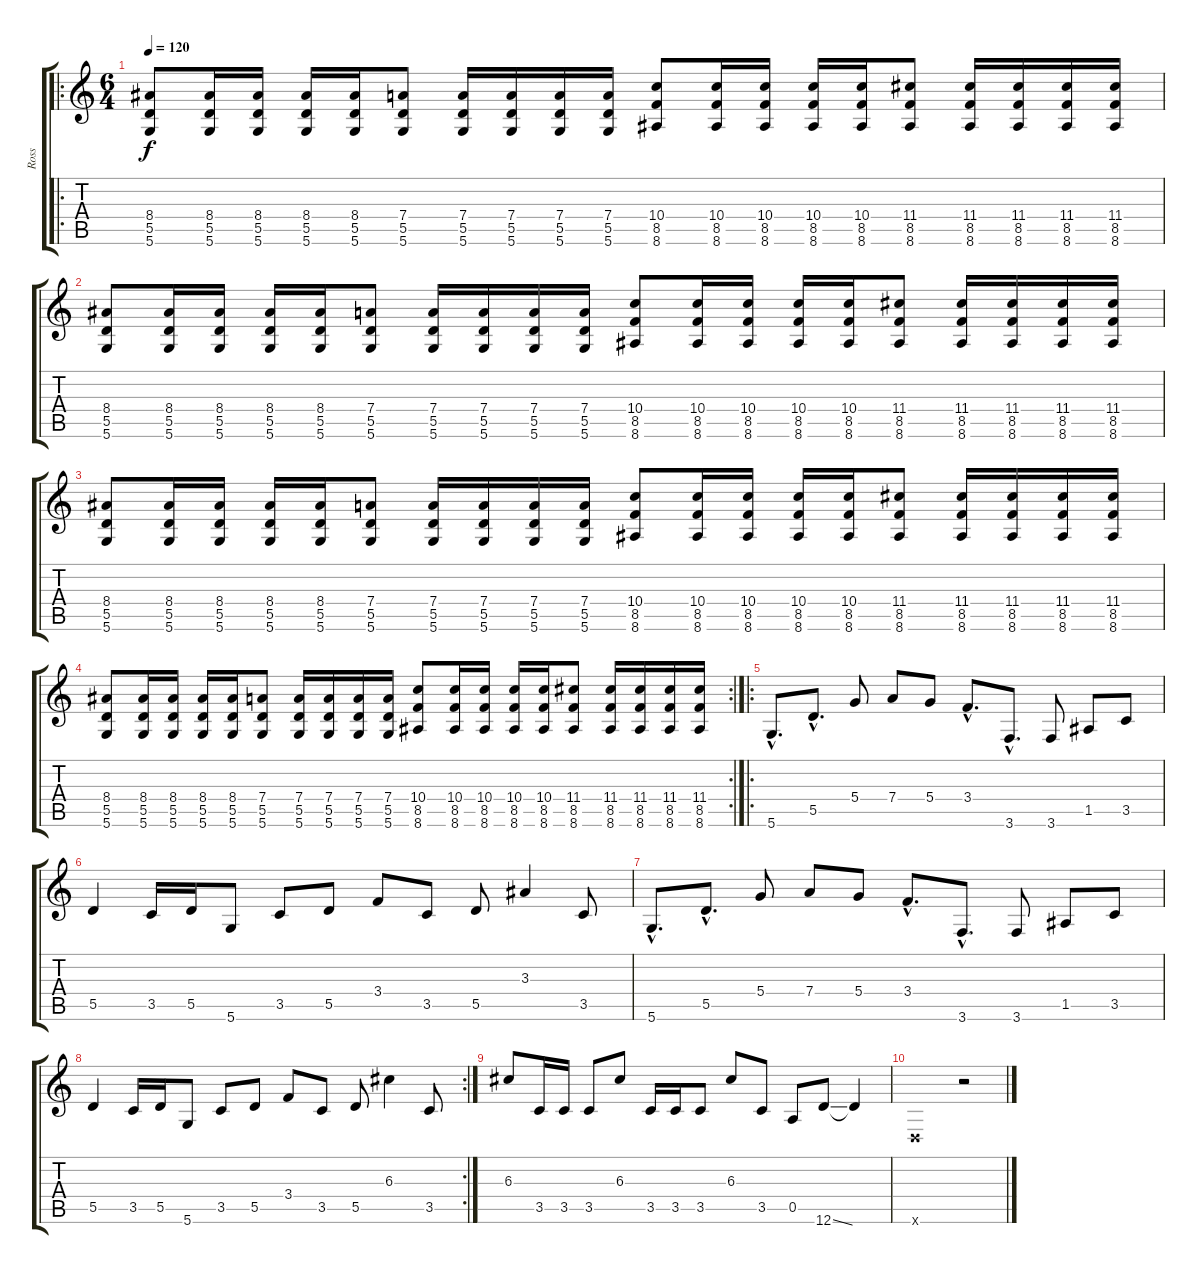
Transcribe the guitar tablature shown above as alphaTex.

\track ("Ross" "Ross") {instrument distortionguitar}
\staff {score tabs}
\tuning (E4 B3 G3 D3 A2 D2) {hide}
\ro
\ts (6 4)
\tempo 120
\clef g2
\ks c
(8.4 5.5 5.6).8{dy f} (8.4 5.5 5.6).16 (8.4 5.5 5.6).16 (8.4 5.5 5.6).16 (8.4 5.5 5.6).16 (7.4 5.5 5.6).8 (7.4 5.5 5.6).16 (7.4 5.5 5.6).16 (7.4 5.5 5.6).16 (7.4 5.5 5.6).16 (10.4 8.5 8.6).8 (10.4 8.5 8.6).16 (10.4 8.5 8.6).16 (10.4 8.5 8.6).16 (10.4 8.5 8.6).16 (11.4 8.5 8.6).8 (11.4 8.5 8.6).16 (11.4 8.5 8.6).16 (11.4 8.5 8.6).16 (11.4 8.5 8.6).16 |
(8.4 5.5 5.6).8 (8.4 5.5 5.6).16 (8.4 5.5 5.6).16 (8.4 5.5 5.6).16 (8.4 5.5 5.6).16 (7.4 5.5 5.6).8 (7.4 5.5 5.6).16 (7.4 5.5 5.6).16 (7.4 5.5 5.6).16 (7.4 5.5 5.6).16 (10.4 8.5 8.6).8 (10.4 8.5 8.6).16 (10.4 8.5 8.6).16 (10.4 8.5 8.6).16 (10.4 8.5 8.6).16 (11.4 8.5 8.6).8 (11.4 8.5 8.6).16 (11.4 8.5 8.6).16 (11.4 8.5 8.6).16 (11.4 8.5 8.6).16 |
(8.4 5.5 5.6).8 (8.4 5.5 5.6).16 (8.4 5.5 5.6).16 (8.4 5.5 5.6).16 (8.4 5.5 5.6).16 (7.4 5.5 5.6).8 (7.4 5.5 5.6).16 (7.4 5.5 5.6).16 (7.4 5.5 5.6).16 (7.4 5.5 5.6).16 (10.4 8.5 8.6).8 (10.4 8.5 8.6).16 (10.4 8.5 8.6).16 (10.4 8.5 8.6).16 (10.4 8.5 8.6).16 (11.4 8.5 8.6).8 (11.4 8.5 8.6).16 (11.4 8.5 8.6).16 (11.4 8.5 8.6).16 (11.4 8.5 8.6).16 |
\rc 2
(8.4 5.5 5.6).8 (8.4 5.5 5.6).16 (8.4 5.5 5.6).16 (8.4 5.5 5.6).16 (8.4 5.5 5.6).16 (7.4 5.5 5.6).8 (7.4 5.5 5.6).16 (7.4 5.5 5.6).16 (7.4 5.5 5.6).16 (7.4 5.5 5.6).16 (10.4 8.5 8.6).8 (10.4 8.5 8.6).16 (10.4 8.5 8.6).16 (10.4 8.5 8.6).16 (10.4 8.5 8.6).16 (11.4 8.5 8.6).8 (11.4 8.5 8.6).16 (11.4 8.5 8.6).16 (11.4 8.5 8.6).16 (11.4 8.5 8.6).16 |
\ro
5.6{hac}.8{d} 5.5{hac}.8{d} 5.4.8 7.4.8 5.4.8 3.4{hac}.8{d} 3.6{hac}.8{d} 3.6.8 1.5.8 3.5.8 |
5.5.4 3.5.16 5.5.16 5.6.8 3.5.8 5.5.8 3.4.8 3.5.8 5.5.8 3.3.4 3.5.8 |
5.6{hac}.8{d} 5.5{hac}.8{d} 5.4.8 7.4.8 5.4.8 3.4{hac}.8{d} 3.6{hac}.8{d} 3.6.8 1.5.8 3.5.8 |
\rc 2
5.5.4 3.5.16 5.5.16 5.6.8 3.5.8 5.5.8 3.4.8 3.5.8 5.5.8 6.3.4 3.5.8 |
6.3.8 3.5.16 3.5.16 3.5.8 6.3.8 3.5.16 3.5.16 3.5.8 6.3.8 3.5.8 0.5.8 12.6{ss}.8 12.6{t}.4 |
0.6{x}.1 r.2
